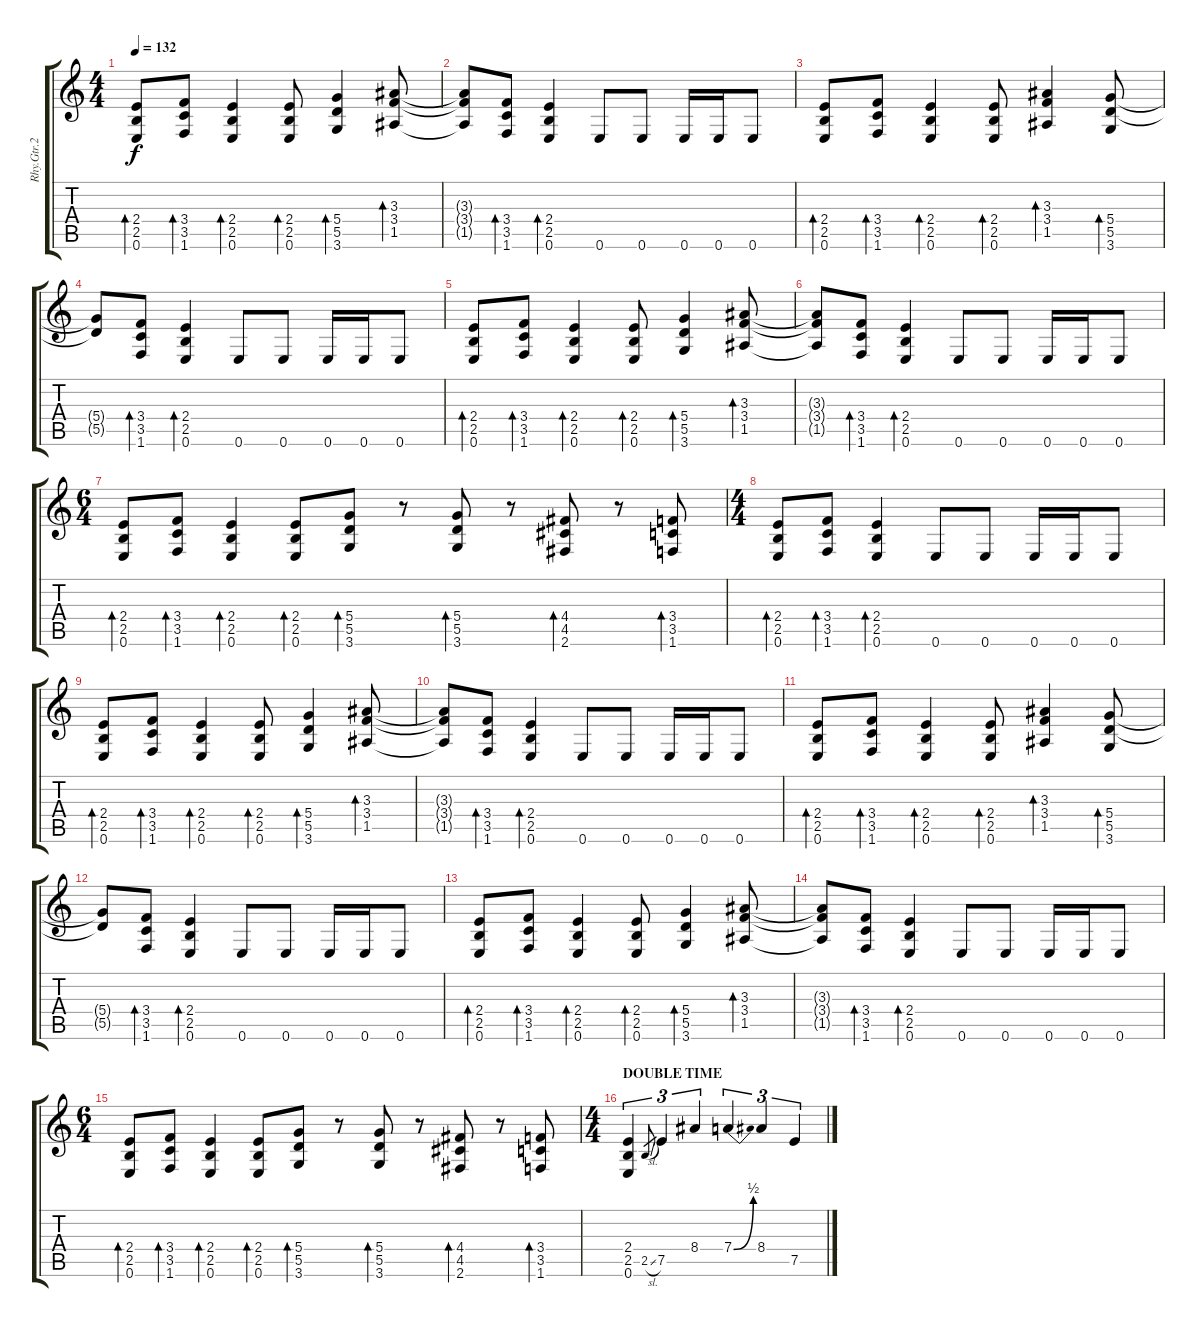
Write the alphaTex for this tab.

\track ("Rhy.Gtr.2" "Rhy.Gtr.2") {instrument distortionguitar}
\staff {score tabs}
\tuning (E4 B3 G3 D3 A2 E2) {hide}
\ts (4 4)
\tempo 132
\clef g2
\ks c
(2.4 2.5 0.6).8{bd 30 dy f} (3.4 3.5 1.6).8{bd 30} (2.4 2.5 0.6).4{bd 30} (2.4 2.5 0.6).8{bd 30} (5.4 5.5 3.6).4{bd 30} (3.3 3.4 1.5).8{bd 60} |
(3.3{t} 3.4{t} 1.5{t}).8 (3.4 3.5 1.6).8{bd 60} (2.4 2.5 0.6).4{bd 30} 0.6.8 0.6.8 0.6.16 0.6.16 0.6.8 |
(2.4 2.5 0.6).8{bd 30} (3.4 3.5 1.6).8{bd 30} (2.4 2.5 0.6).4{bd 30} (2.4 2.5 0.6).8{bd 30} (3.3 3.4 1.5).4{bd 30} (5.4 5.5 3.6).8{bd 60} |
(5.4{t} 5.5{t}).8 (3.4 3.5 1.6).8{bd 60} (2.4 2.5 0.6).4{bd 30} 0.6.8 0.6.8 0.6.16 0.6.16 0.6.8 |
(2.4 2.5 0.6).8{bd 30} (3.4 3.5 1.6).8{bd 30} (2.4 2.5 0.6).4{bd 30} (2.4 2.5 0.6).8{bd 30} (5.4 5.5 3.6).4{bd 30} (3.3 3.4 1.5).8{bd 60} |
(3.3{t} 3.4{t} 1.5{t}).8 (3.4 3.5 1.6).8{bd 60} (2.4 2.5 0.6).4{bd 30} 0.6.8 0.6.8 0.6.16 0.6.16 0.6.8 |
\ts (6 4)
(2.4 2.5 0.6).8{bd 30} (3.4 3.5 1.6).8{bd 30} (2.4 2.5 0.6).4{bd 30} (2.4 2.5 0.6).8{bd 60} (5.4 5.5 3.6).8{bd 30} r.8 (5.4 5.5 3.6).8{bd 30} r.8 (4.4 4.5 2.6).8{bd 30} r.8 (3.4 3.5 1.6).8{bd 60} |
\ts (4 4)
(2.4 2.5 0.6).8{bd 30} (3.4 3.5 1.6).8{bd 30} (2.4 2.5 0.6).4{bd 30} 0.6.8 0.6.8 0.6.16 0.6.16 0.6.8 |
(2.4 2.5 0.6).8{bd 30} (3.4 3.5 1.6).8{bd 30} (2.4 2.5 0.6).4{bd 30} (2.4 2.5 0.6).8{bd 30} (5.4 5.5 3.6).4{bd 30} (3.3 3.4 1.5).8{bd 60} |
(3.3{t} 3.4{t} 1.5{t}).8 (3.4 3.5 1.6).8{bd 60} (2.4 2.5 0.6).4{bd 30} 0.6.8 0.6.8 0.6.16 0.6.16 0.6.8 |
(2.4 2.5 0.6).8{bd 30} (3.4 3.5 1.6).8{bd 30} (2.4 2.5 0.6).4{bd 30} (2.4 2.5 0.6).8{bd 30} (3.3 3.4 1.5).4{bd 30} (5.4 5.5 3.6).8{bd 60} |
(5.4{t} 5.5{t}).8 (3.4 3.5 1.6).8{bd 60} (2.4 2.5 0.6).4{bd 30} 0.6.8 0.6.8 0.6.16 0.6.16 0.6.8 |
(2.4 2.5 0.6).8{bd 30} (3.4 3.5 1.6).8{bd 30} (2.4 2.5 0.6).4{bd 30} (2.4 2.5 0.6).8{bd 30} (5.4 5.5 3.6).4{bd 30} (3.3 3.4 1.5).8{bd 60} |
(3.3{t} 3.4{t} 1.5{t}).8 (3.4 3.5 1.6).8{bd 60} (2.4 2.5 0.6).4{bd 30} 0.6.8 0.6.8 0.6.16 0.6.16 0.6.8 |
\ts (6 4)
(2.4 2.5 0.6).8{bd 30} (3.4 3.5 1.6).8{bd 30} (2.4 2.5 0.6).4{bd 30} (2.4 2.5 0.6).8{bd 60} (5.4 5.5 3.6).8{bd 30} r.8 (5.4 5.5 3.6).8{bd 30} r.8 (4.4 4.5 2.6).8{bd 30} r.8 (3.4 3.5 1.6).8{bd 60} |
\ts (4 4)
\section ("" "DOUBLE TIME")
(2.4 2.5 0.6).4{tu (3 2)} 2.5{sl}.8{gr} 7.5.4{tu (3 2)} 8.4.4{tu (3 2)} 7.4{be (bend 0 0 60 2)}.4{tu (3 2)} 8.4.4{tu (3 2)} 7.5.4{tu (3 2)}
